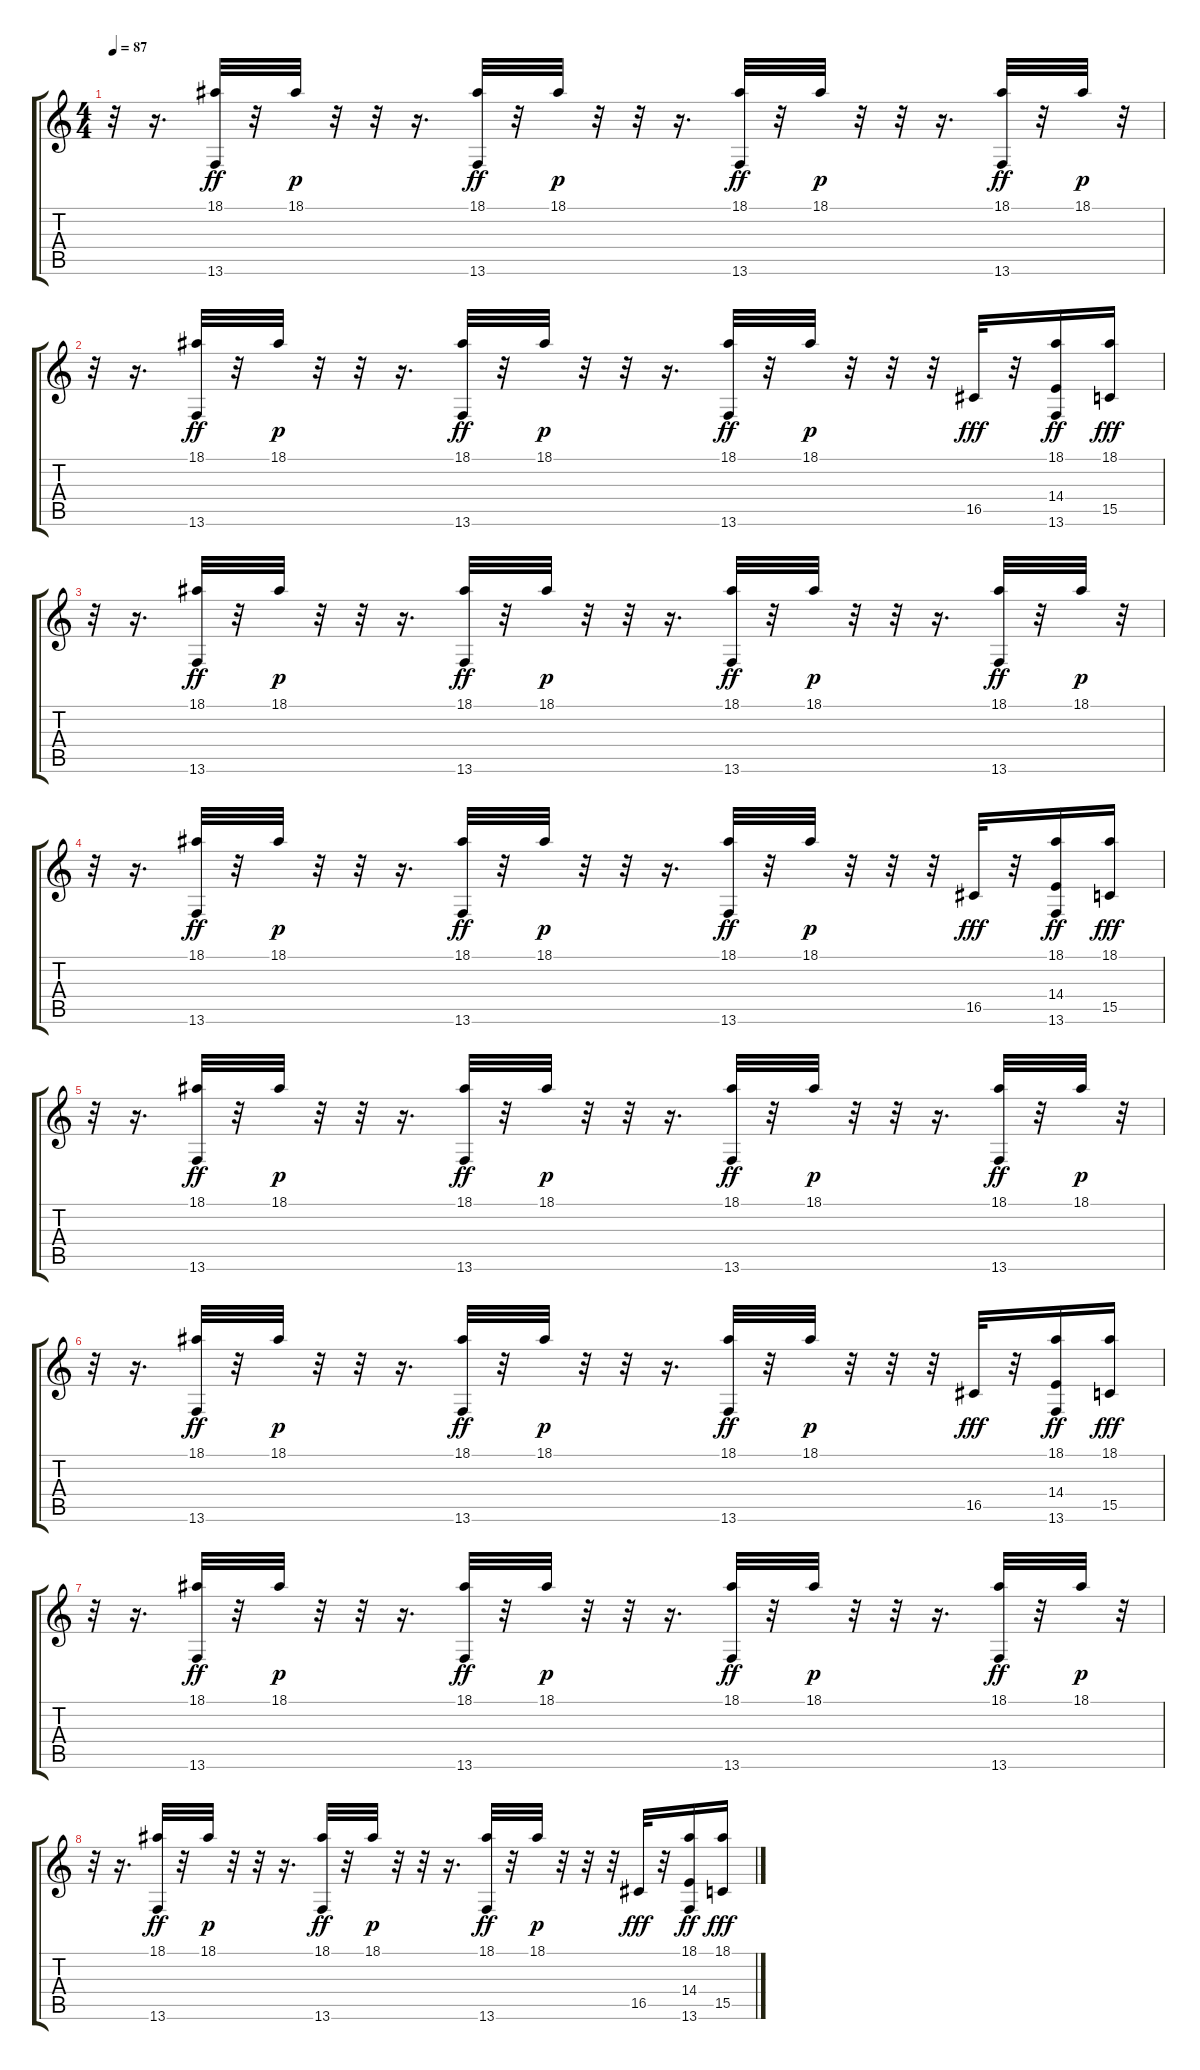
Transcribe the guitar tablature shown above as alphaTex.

\track "" {instrument acousticgrandpiano}
\staff {score tabs}
\tuning (E4 B3 G3 D3 A2 E2) {hide}
\ts (4 4)
\tempo 87
\clef g2
\ks c
r.32{dy fff} r.16{d} (18.1 13.6).32{dy ff} r.32 18.1.32{dy p} r.32 r.32 r.16{d} (18.1 13.6).32{dy ff} r.32 18.1.32{dy p} r.32 r.32 r.16{d} (18.1 13.6).32{dy ff} r.32 18.1.32{dy p} r.32 r.32 r.16{d} (18.1 13.6).32{dy ff} r.32 18.1.32{dy p} r.32 |
r.32 r.16{d} (18.1 13.6).32{dy ff} r.32 18.1.32{dy p} r.32 r.32 r.16{d} (18.1 13.6).32{dy ff} r.32 18.1.32{dy p} r.32 r.32 r.16{d} (18.1 13.6).32{dy ff} r.32 18.1.32{dy p} r.32 r.32 r.32 16.5.32{dy fff} r.32 (18.1 14.4 13.6).16{dy ff} (18.1 15.5).16{dy fff} |
r.32 r.16{d} (18.1 13.6).32{dy ff} r.32 18.1.32{dy p} r.32 r.32 r.16{d} (18.1 13.6).32{dy ff} r.32 18.1.32{dy p} r.32 r.32 r.16{d} (18.1 13.6).32{dy ff} r.32 18.1.32{dy p} r.32 r.32 r.16{d} (18.1 13.6).32{dy ff} r.32 18.1.32{dy p} r.32 |
r.32 r.16{d} (18.1 13.6).32{dy ff} r.32 18.1.32{dy p} r.32 r.32 r.16{d} (18.1 13.6).32{dy ff} r.32 18.1.32{dy p} r.32 r.32 r.16{d} (18.1 13.6).32{dy ff} r.32 18.1.32{dy p} r.32 r.32 r.32 16.5.32{dy fff} r.32 (18.1 14.4 13.6).16{dy ff} (18.1 15.5).16{dy fff} |
r.32 r.16{d} (18.1 13.6).32{dy ff} r.32 18.1.32{dy p} r.32 r.32 r.16{d} (18.1 13.6).32{dy ff} r.32 18.1.32{dy p} r.32 r.32 r.16{d} (18.1 13.6).32{dy ff} r.32 18.1.32{dy p} r.32 r.32 r.16{d} (18.1 13.6).32{dy ff} r.32 18.1.32{dy p} r.32 |
r.32 r.16{d} (18.1 13.6).32{dy ff} r.32 18.1.32{dy p} r.32 r.32 r.16{d} (18.1 13.6).32{dy ff} r.32 18.1.32{dy p} r.32 r.32 r.16{d} (18.1 13.6).32{dy ff} r.32 18.1.32{dy p} r.32 r.32 r.32 16.5.32{dy fff} r.32 (18.1 14.4 13.6).16{dy ff} (18.1 15.5).16{dy fff} |
r.32 r.16{d} (18.1 13.6).32{dy ff} r.32 18.1.32{dy p} r.32 r.32 r.16{d} (18.1 13.6).32{dy ff} r.32 18.1.32{dy p} r.32 r.32 r.16{d} (18.1 13.6).32{dy ff} r.32 18.1.32{dy p} r.32 r.32 r.16{d} (18.1 13.6).32{dy ff} r.32 18.1.32{dy p} r.32 |
r.32 r.16{d} (18.1 13.6).32{dy ff} r.32 18.1.32{dy p} r.32 r.32 r.16{d} (18.1 13.6).32{dy ff} r.32 18.1.32{dy p} r.32 r.32 r.16{d} (18.1 13.6).32{dy ff} r.32 18.1.32{dy p} r.32 r.32 r.32 16.5.32{dy fff} r.32 (18.1 14.4 13.6).16{dy ff} (18.1 15.5).16{dy fff}
